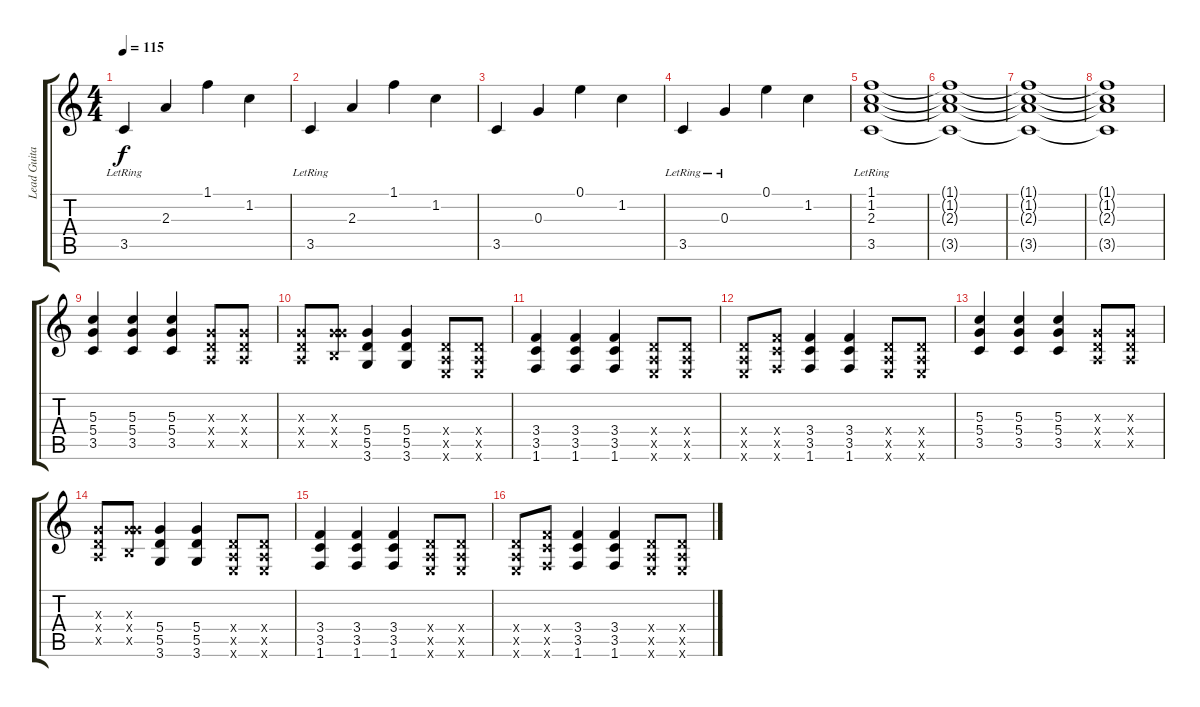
\track ("Lead Guitar" "Lead Guita") {instrument overdrivenguitar}
\staff {score tabs}
\tuning (E4 B3 G3 D3 A2 E2) {hide}
\ts (4 4)
\tempo 115
\clef g2
\ks c
3.5{lr}.4{dy f} 2.3.4 1.1.4 1.2.4 |
3.5{lr}.4 2.3.4 1.1.4 1.2.4 |
3.5.4{instrument acousticguitarsteel} 0.3.4 0.1.4 1.2.4 |
3.5{lr}.4 0.3{lr}.4 0.1.4 1.2.4 |
(1.1{lr} 1.2{lr} 2.3{lr} 3.5{lr}).1 |
(1.1{t} 1.2{t} 2.3{t} 3.5{t}).1 |
(1.1{t} 1.2{t} 2.3{t} 3.5{t}).1 |
(1.1{t} 1.2{t} 2.3{t} 3.5{t}).1 |
(5.3 5.4 3.5).4{instrument overdrivenguitar} (5.3 5.4 3.5).4 (5.3 5.4 3.5).4 (0.3{x} 0.4{x} 0.5{x}).8 (0.3{x} 0.4{x} 0.5{x}).8 |
(0.3{x} 0.4{x} 0.5{x}).8 (0.3{x} 5.4{x} 2.5{x}).8 (5.4 5.5 3.6).4 (5.4 5.5 3.6).4 (0.4{x} 0.5{x} 0.6{x}).8 (0.4{x} 0.5{x} 0.6{x}).8 |
(3.4 3.5 1.6).4 (3.4 3.5 1.6).4 (3.4 3.5 1.6).4 (0.4{x} 0.5{x} 0.6{x}).8 (0.4{x} 0.5{x} 0.6{x}).8 |
(0.4{x} 0.5{x} 0.6{x}).8 (3.4{x} 3.5{x} 1.6{x}).8 (3.4 3.5 1.6).4 (3.4 3.5 1.6).4 (0.4{x} 0.5{x} 0.6{x}).8 (0.4{x} 0.5{x} 0.6{x}).8 |
(5.3 5.4 3.5).4 (5.3 5.4 3.5).4 (5.3 5.4 3.5).4 (0.3{x} 0.4{x} 0.5{x}).8 (0.3{x} 0.4{x} 0.5{x}).8 |
(0.3{x} 0.4{x} 0.5{x}).8 (0.3{x} 5.4{x} 2.5{x}).8 (5.4 5.5 3.6).4 (5.4 5.5 3.6).4 (0.4{x} 0.5{x} 0.6{x}).8 (0.4{x} 0.5{x} 0.6{x}).8 |
(3.4 3.5 1.6).4 (3.4 3.5 1.6).4 (3.4 3.5 1.6).4 (0.4{x} 0.5{x} 0.6{x}).8 (0.4{x} 0.5{x} 0.6{x}).8 |
(0.4{x} 0.5{x} 0.6{x}).8 (3.4{x} 3.5{x} 1.6{x}).8 (3.4 3.5 1.6).4 (3.4 3.5 1.6).4 (0.4{x} 0.5{x} 0.6{x}).8 (0.4{x} 0.5{x} 0.6{x}).8
